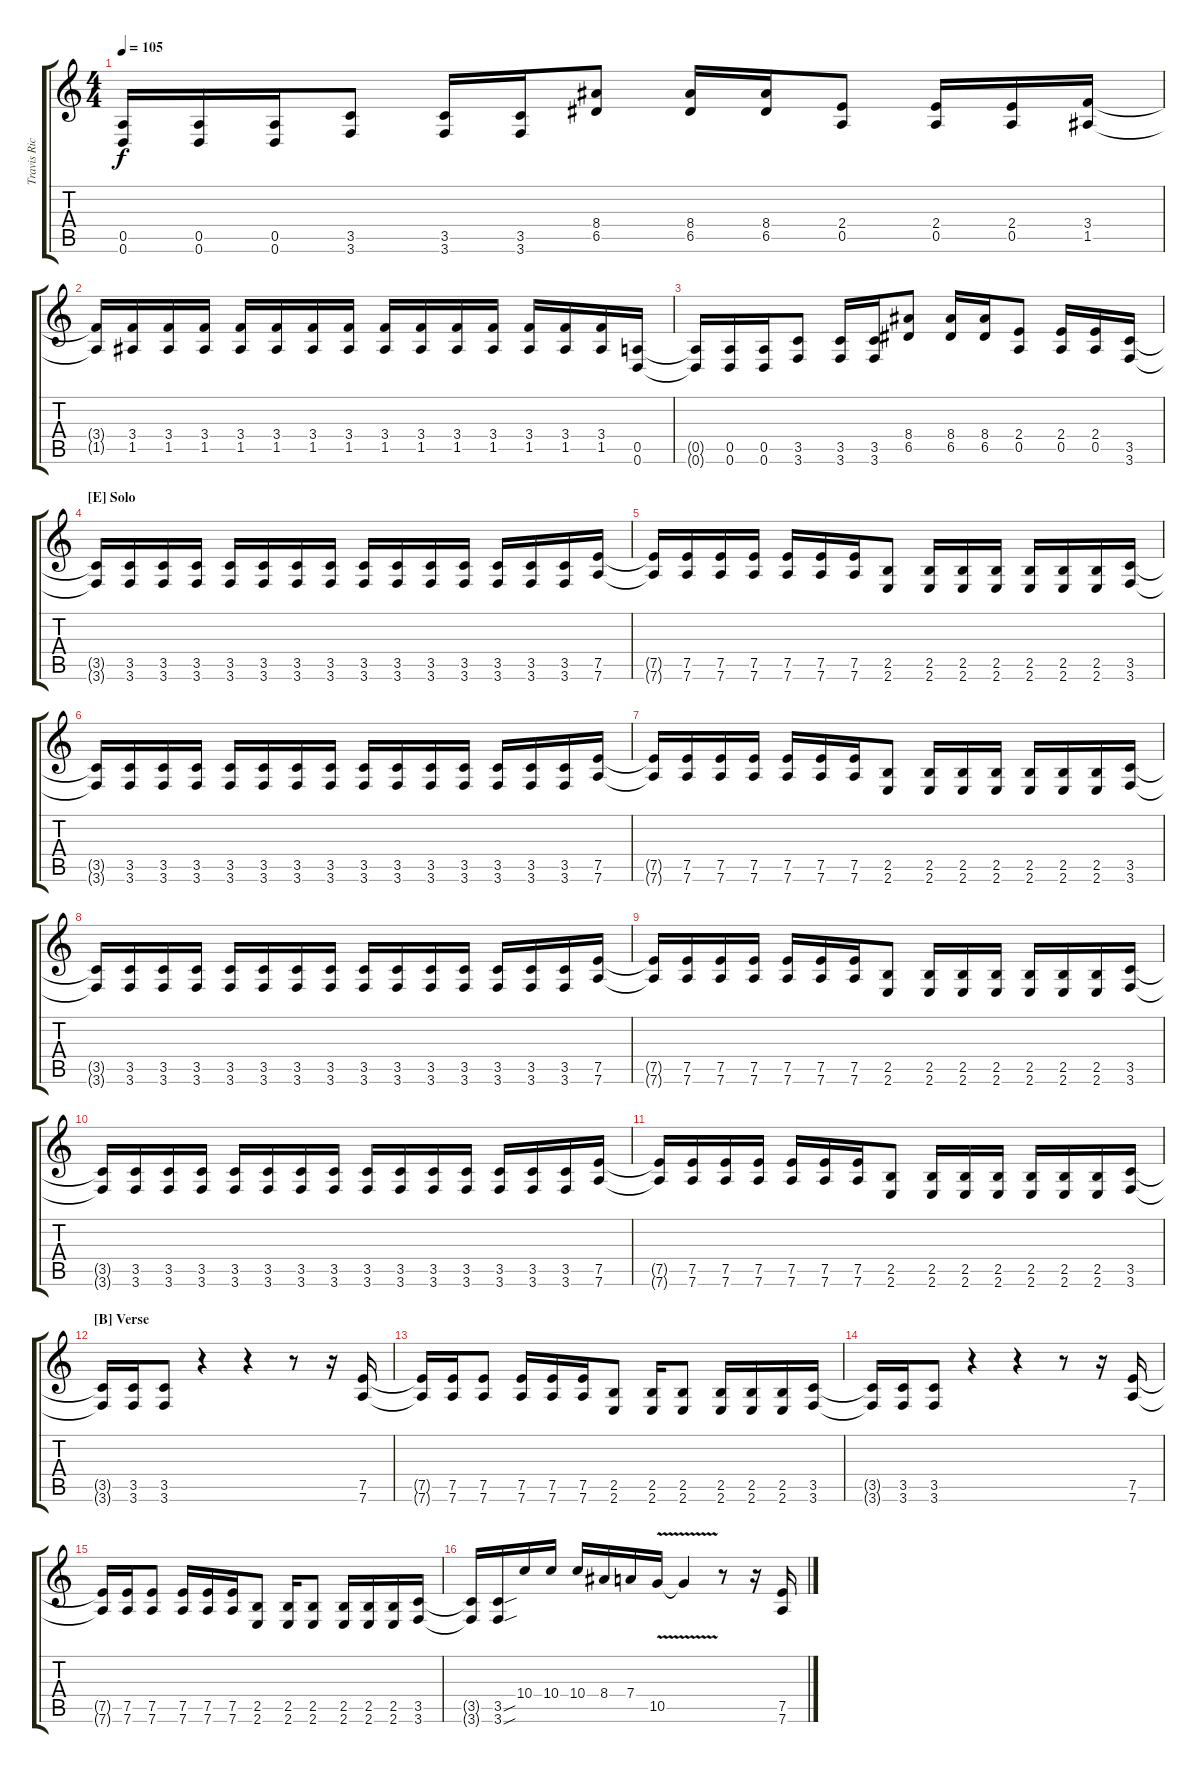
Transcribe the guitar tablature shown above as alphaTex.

\track ("Travis Richter" "Travis Ric") {instrument overdrivenguitar}
\staff {score tabs}
\tuning (E4 B3 G3 D3 A2 D2) {hide}
\ts (4 4)
\tempo 105
\clef g2
\ks c
(0.5{t} 0.6{t}).16{dy f} (0.5 0.6).16 (0.5 0.6).16 (3.5 3.6).8 (3.5 3.6).16 (3.5 3.6).16 (8.4 6.5).8 (8.4 6.5).16 (8.4 6.5).16 (2.4 0.5).8 (2.4 0.5).16 (2.4 0.5).16 (3.4 1.5).16 |
(3.4{t} 1.5{t}).16 (3.4 1.5).16 (3.4 1.5).16 (3.4 1.5).16 (3.4 1.5).16 (3.4 1.5).16 (3.4 1.5).16 (3.4 1.5).16 (3.4 1.5).16 (3.4 1.5).16 (3.4 1.5).16 (3.4 1.5).16 (3.4 1.5).16 (3.4 1.5).16 (3.4 1.5).16 (0.5 0.6).16 |
(0.5{t} 0.6{t}).16 (0.5 0.6).16 (0.5 0.6).16 (3.5 3.6).8 (3.5 3.6).16 (3.5 3.6).16 (8.4 6.5).8 (8.4 6.5).16 (8.4 6.5).16 (2.4 0.5).8 (2.4 0.5).16 (2.4 0.5).16 (3.5 3.6).16 |
\section ("" "[E] Solo")
(3.5{t} 3.6{t}).16 (3.5 3.6).16 (3.5 3.6).16 (3.5 3.6).16 (3.5 3.6).16 (3.5 3.6).16 (3.5 3.6).16 (3.5 3.6).16 (3.5 3.6).16 (3.5 3.6).16 (3.5 3.6).16 (3.5 3.6).16 (3.5 3.6).16 (3.5 3.6).16 (3.5 3.6).16 (7.5 7.6).16 |
(7.5{t} 7.6{t}).16 (7.5 7.6).16 (7.5 7.6).16 (7.5 7.6).16 (7.5 7.6).16 (7.5 7.6).16 (7.5 7.6).16 (2.5 2.6).8 (2.5 2.6).16 (2.5 2.6).16 (2.5 2.6).16 (2.5 2.6).16 (2.5 2.6).16 (2.5 2.6).16 (3.5 3.6).16 |
(3.5{t} 3.6{t}).16 (3.5 3.6).16 (3.5 3.6).16 (3.5 3.6).16 (3.5 3.6).16 (3.5 3.6).16 (3.5 3.6).16 (3.5 3.6).16 (3.5 3.6).16 (3.5 3.6).16 (3.5 3.6).16 (3.5 3.6).16 (3.5 3.6).16 (3.5 3.6).16 (3.5 3.6).16 (7.5 7.6).16 |
(7.5{t} 7.6{t}).16 (7.5 7.6).16 (7.5 7.6).16 (7.5 7.6).16 (7.5 7.6).16 (7.5 7.6).16 (7.5 7.6).16 (2.5 2.6).8 (2.5 2.6).16 (2.5 2.6).16 (2.5 2.6).16 (2.5 2.6).16 (2.5 2.6).16 (2.5 2.6).16 (3.5 3.6).16 |
(3.5{t} 3.6{t}).16 (3.5 3.6).16 (3.5 3.6).16 (3.5 3.6).16 (3.5 3.6).16 (3.5 3.6).16 (3.5 3.6).16 (3.5 3.6).16 (3.5 3.6).16 (3.5 3.6).16 (3.5 3.6).16 (3.5 3.6).16 (3.5 3.6).16 (3.5 3.6).16 (3.5 3.6).16 (7.5 7.6).16 |
(7.5{t} 7.6{t}).16 (7.5 7.6).16 (7.5 7.6).16 (7.5 7.6).16 (7.5 7.6).16 (7.5 7.6).16 (7.5 7.6).16 (2.5 2.6).8 (2.5 2.6).16 (2.5 2.6).16 (2.5 2.6).16 (2.5 2.6).16 (2.5 2.6).16 (2.5 2.6).16 (3.5 3.6).16 |
(3.5{t} 3.6{t}).16 (3.5 3.6).16 (3.5 3.6).16 (3.5 3.6).16 (3.5 3.6).16 (3.5 3.6).16 (3.5 3.6).16 (3.5 3.6).16 (3.5 3.6).16 (3.5 3.6).16 (3.5 3.6).16 (3.5 3.6).16 (3.5 3.6).16 (3.5 3.6).16 (3.5 3.6).16 (7.5 7.6).16 |
(7.5{t} 7.6{t}).16 (7.5 7.6).16 (7.5 7.6).16 (7.5 7.6).16 (7.5 7.6).16 (7.5 7.6).16 (7.5 7.6).16 (2.5 2.6).8 (2.5 2.6).16 (2.5 2.6).16 (2.5 2.6).16 (2.5 2.6).16 (2.5 2.6).16 (2.5 2.6).16 (3.5 3.6).16 |
\section ("" "[B] Verse")
(3.5{t} 3.6{t}).16 (3.5 3.6).16 (3.5 3.6).8 r.4 r.4 r.8 r.16 (7.5 7.6).16 |
(7.5{t} 7.6{t}).16 (7.5 7.6).16 (7.5 7.6).8 (7.5 7.6).16 (7.5 7.6).16 (7.5 7.6).16 (2.5 2.6).8 (2.5 2.6).16 (2.5 2.6).8 (2.5 2.6).16 (2.5 2.6).16 (2.5 2.6).16 (3.5 3.6).16 |
(3.5{t} 3.6{t}).16 (3.5 3.6).16 (3.5 3.6).8 r.4 r.4 r.8 r.16 (7.5 7.6).16 |
(7.5{t} 7.6{t}).16 (7.5 7.6).16 (7.5 7.6).8 (7.5 7.6).16 (7.5 7.6).16 (7.5 7.6).16 (2.5 2.6).8 (2.5 2.6).16 (2.5 2.6).8 (2.5 2.6).16 (2.5 2.6).16 (2.5 2.6).16 (3.5 3.6).16 |
(3.5{t} 3.6{t}).16 (3.5{sou} 3.6{sou}).16 10.4.16{volume 12} 10.4.16 10.4.16 8.4.16 7.4.16 10.5{v}.16 10.5{t}.4 r.8 r.16 (7.5 7.6).16{volume 16}
